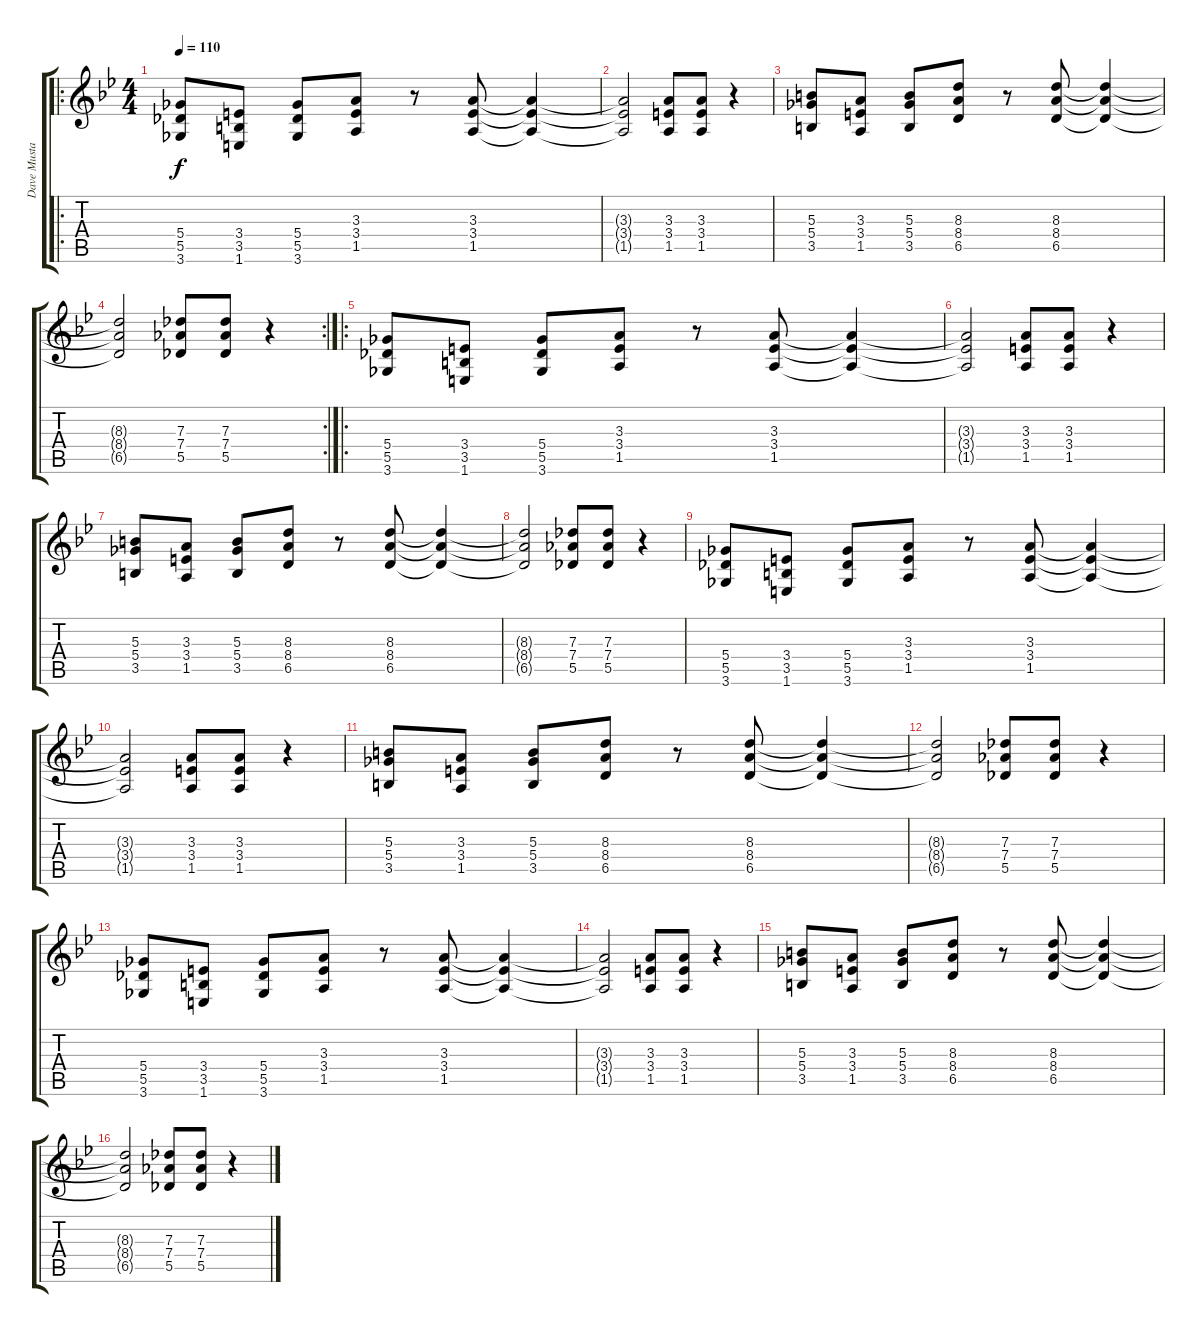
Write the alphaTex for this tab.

\track ("Dave Mustaime" "Dave Musta") {instrument overdrivenguitar}
\staff {score tabs}
\tuning (Eb4 Bb3 Gb3 Db3 Ab2 Eb2) {hide}
\ro
\ts (4 4)
\tempo 110
\clef g2
\ks bb
(5.4 5.5 3.6).8{dy f instrument overdrivenguitar} (3.4 3.5 1.6).8 (5.4 5.5 3.6).8 (3.3 3.4 1.5).8 r.8 (3.3 3.4 1.5).8 (3.3{t} 3.4{t} 1.5{t}).4 |
(3.3{t} 3.4{t} 1.5{t}).2 (3.3 3.4 1.5).8 (3.3 3.4 1.5).8 r.4 |
(5.3 5.4 3.5).8 (3.3 3.4 1.5).8 (5.3 5.4 3.5).8 (8.3 8.4 6.5).8 r.8 (8.3 8.4 6.5).8 (8.3{t} 8.4{t} 6.5{t}).4 |
\rc 2
(8.3{t} 8.4{t} 6.5{t}).2 (7.3 7.4 5.5).8 (7.3 7.4 5.5).8 r.4 |
\ro
(5.4 5.5 3.6).8 (3.4 3.5 1.6).8 (5.4 5.5 3.6).8 (3.3 3.4 1.5).8 r.8 (3.3 3.4 1.5).8 (3.3{t} 3.4{t} 1.5{t}).4 |
(3.3{t} 3.4{t} 1.5{t}).2 (3.3 3.4 1.5).8 (3.3 3.4 1.5).8 r.4 |
(5.3 5.4 3.5).8 (3.3 3.4 1.5).8 (5.3 5.4 3.5).8 (8.3 8.4 6.5).8 r.8 (8.3 8.4 6.5).8 (8.3{t} 8.4{t} 6.5{t}).4 |
(8.3{t} 8.4{t} 6.5{t}).2 (7.3 7.4 5.5).8 (7.3 7.4 5.5).8 r.4 |
(5.4 5.5 3.6).8 (3.4 3.5 1.6).8 (5.4 5.5 3.6).8 (3.3 3.4 1.5).8 r.8 (3.3 3.4 1.5).8 (3.3{t} 3.4{t} 1.5{t}).4 |
(3.3{t} 3.4{t} 1.5{t}).2 (3.3 3.4 1.5).8 (3.3 3.4 1.5).8 r.4 |
(5.3 5.4 3.5).8 (3.3 3.4 1.5).8 (5.3 5.4 3.5).8 (8.3 8.4 6.5).8 r.8 (8.3 8.4 6.5).8 (8.3{t} 8.4{t} 6.5{t}).4 |
(8.3{t} 8.4{t} 6.5{t}).2 (7.3 7.4 5.5).8 (7.3 7.4 5.5).8 r.4 |
(5.4 5.5 3.6).8 (3.4 3.5 1.6).8 (5.4 5.5 3.6).8 (3.3 3.4 1.5).8 r.8 (3.3 3.4 1.5).8 (3.3{t} 3.4{t} 1.5{t}).4 |
(3.3{t} 3.4{t} 1.5{t}).2 (3.3 3.4 1.5).8 (3.3 3.4 1.5).8 r.4 |
(5.3 5.4 3.5).8 (3.3 3.4 1.5).8 (5.3 5.4 3.5).8 (8.3 8.4 6.5).8 r.8 (8.3 8.4 6.5).8 (8.3{t} 8.4{t} 6.5{t}).4 |
(8.3{t} 8.4{t} 6.5{t}).2 (7.3 7.4 5.5).8 (7.3 7.4 5.5).8 r.4
